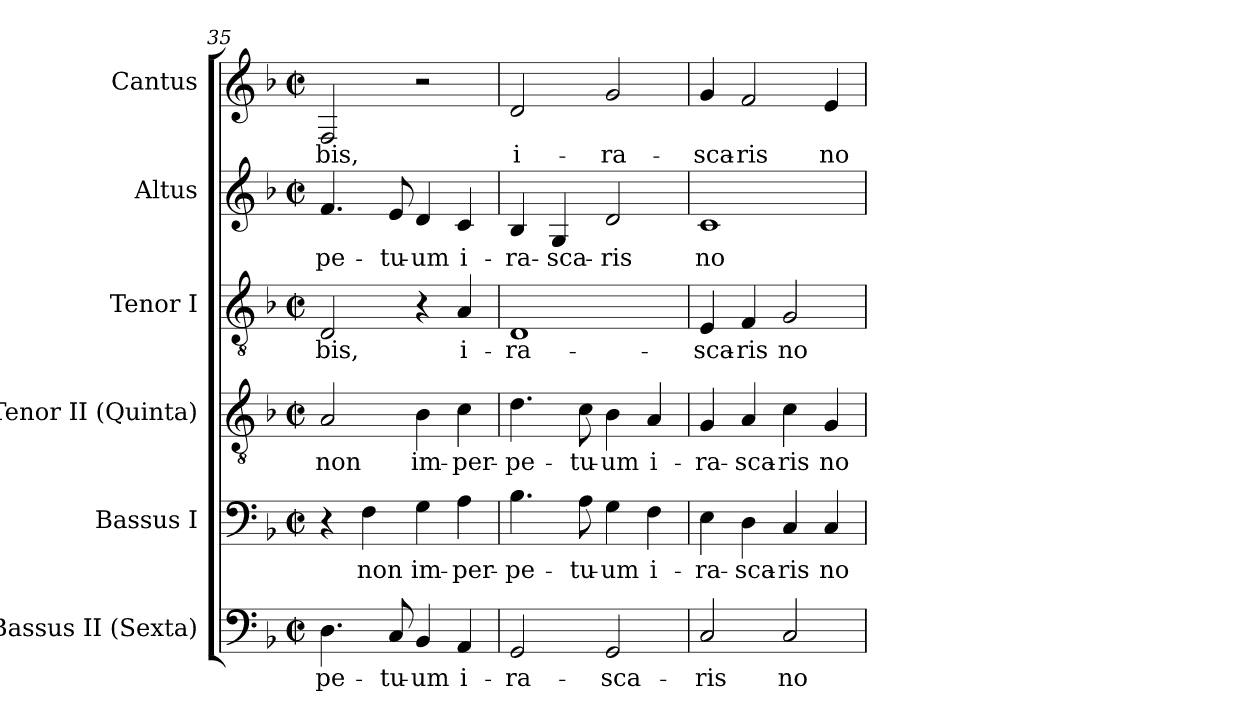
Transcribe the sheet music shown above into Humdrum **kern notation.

**kern	**text	**kern	**text	**kern	**text	**kern	**text	**kern	**text	**kern	**text
*part6	*part6	*part5	*part5	*part4	*part4	*part3	*part3	*part2	*part2	*part1	*part1
*staff6	*staff6	*staff5	*staff5	*staff4	*staff4	*staff3	*staff3	*staff2	*staff2	*staff1	*staff1
*I"Bassus II (Sexta)	*	*I"Bassus I	*	*I"Tenor II (Quinta)	*	*I"Tenor I	*	*I"Altus	*	*I"Cantus	*
*I'B.	*	*I'B.	*	*I'T.	*	*I'T.	*	*I'A.	*	*I'A.	*
!!LO:PB:g=z
*clefF4	*	*clefF4	*	*clefGv2	*	*clefGv2	*	*clefG2	*	*clefG2	*
*	*	*	*	*ITrd7c12	*	*ITrd7c12	*	*	*	*	*
*k[b-]	*	*k[b-]	*	*k[b-]	*	*k[b-]	*	*k[b-]	*	*k[b-]	*
*F:	*	*F:	*	*F:	*	*F:	*	*F:	*	*F:	*
*M2/2	*	*M2/2	*	*M2/2	*	*M2/2	*	*M2/2	*	*M2/2	*
*met(c|)	*	*met(c|)	*	*met(c|)	*	*met(c|)	*	*met(c|)	*	*met(c|)	*
=35	=35	=35	=35	=35	=35	=35	=35	=35	=35	=35	=35
!	!LO:LY:b:color=#000000	!	!	!	!	!	!	!	!	!	!
!	!	!	!	!	!LO:LY:b:color=#000000	!	!	!	!	!	!
!	!	!	!	!	!	!	!LO:LY:b:color=#000000	!	!	!	!
!	!	!	!	!	!	!	!	!	!LO:LY:b:color=#000000	!	!
!	!	!	!	!	!	!	!	!	!	!	!LO:LY:b:color=#000000
4.Di\	-pe-	4r	.	2AAi/	non	2DDi/	-bis,	4.fi/	-pe-	2Fi/	-bis,
!	!	!	!LO:LY:b:color=#000000	!	!	!	!	!	!	!	!
.	.	4Fi\	non	.	.	.	.	.	.	.	.
!	!LO:LY:b:color=#000000	!	!	!	!	!	!	!	!	!	!
!	!	!	!	!	!	!	!	!	!LO:LY:b:color=#000000	!	!
8Ci/	-tu-	.	.	.	.	.	.	8ei/	-tu-	.	.
!	!LO:LY:b:color=#000000	!	!	!	!	!	!	!	!	!	!
!	!	!	!LO:LY:b:color=#000000	!	!	!	!	!	!	!	!
!	!	!	!	!	!LO:LY:b:color=#000000	!	!	!	!	!	!
!	!	!	!	!	!	!	!	!	!LO:LY:b:color=#000000	!	!
4BB-i/	-um	4Gi\	im-	4BB-i\	im-	4r	.	4di/	-um	2r	.
!	!LO:LY:b:color=#000000	!	!	!	!	!	!	!	!	!	!
!	!	!	!LO:LY:b:color=#000000	!	!	!	!	!	!	!	!
!	!	!	!	!	!LO:LY:b:color=#000000	!	!	!	!	!	!
!	!	!	!	!	!	!	!LO:LY:b:color=#000000	!	!	!	!
!	!	!	!	!	!	!	!	!	!LO:LY:b:color=#000000	!	!
4AAi/	i-	4Ai\	-per-	4Ci\	-per-	4AAi/	i-	4ci/	i-	.	.
=36	=36	=36	=36	=36	=36	=36	=36	=36	=36	=36	=36
!	!LO:LY:b:color=#000000	!	!	!	!	!	!	!	!	!	!
!	!	!	!LO:LY:b:color=#000000	!	!	!	!	!	!	!	!
!	!	!	!	!	!LO:LY:b:color=#000000	!	!	!	!	!	!
!	!	!	!	!	!	!	!LO:LY:b:color=#000000	!	!	!	!
!	!	!	!	!	!	!	!	!	!LO:LY:b:color=#000000	!	!
!	!	!	!	!	!	!	!	!	!	!	!LO:LY:b:color=#000000
2GGi/	-ra-	4.B-i\	-pe-	4.Di\	-pe-	1DDi	-ra-	4B-i/	-ra-	2di/	i-
!	!	!	!	!	!	!	!	!	!LO:LY:b:color=#000000	!	!
.	.	.	.	.	.	.	.	4Gi/	-sca-	.	.
!	!	!	!LO:LY:b:color=#000000	!	!	!	!	!	!	!	!
!	!	!	!	!	!LO:LY:b:color=#000000	!	!	!	!	!	!
.	.	8Ai\	-tu-	8Ci\	-tu-	.	.	.	.	.	.
!	!LO:LY:b:color=#000000	!	!	!	!	!	!	!	!	!	!
!	!	!	!LO:LY:b:color=#000000	!	!	!	!	!	!	!	!
!	!	!	!	!	!LO:LY:b:color=#000000	!	!	!	!	!	!
!	!	!	!	!	!	!	!	!	!LO:LY:b:color=#000000	!	!
!	!	!	!	!	!	!	!	!	!	!	!LO:LY:b:color=#000000
2GGi/	-sca-	4Gi\	-um	4BB-i\	-um	.	.	2di/	-ris	2gi/	-ra-
!	!	!	!LO:LY:b:color=#000000	!	!	!	!	!	!	!	!
!	!	!	!	!	!LO:LY:b:color=#000000	!	!	!	!	!	!
.	.	4Fi\	i-	4AAi/	i-	.	.	.	.	.	.
=37	=37	=37	=37	=37	=37	=37	=37	=37	=37	=37	=37
!	!LO:LY:b:color=#000000	!	!	!	!	!	!	!	!	!	!
!	!	!	!LO:LY:b:color=#000000	!	!	!	!	!	!	!	!
!	!	!	!	!	!LO:LY:b:color=#000000	!	!	!	!	!	!
!	!	!	!	!	!	!	!LO:LY:b:color=#000000	!	!	!	!
!	!	!	!	!	!	!	!	!	!LO:LY:b:color=#000000	!	!
!	!	!	!	!	!	!	!	!	!	!	!LO:LY:b:color=#000000
2Ci/	-ris	4Ei\	-ra-	4GGi/	-ra-	4EEi/	-sca-	1ci	no-	4gi/	-sca-
!	!	!	!LO:LY:b:color=#000000	!	!	!	!	!	!	!	!
!	!	!	!	!	!LO:LY:b:color=#000000	!	!	!	!	!	!
!	!	!	!	!	!	!	!LO:LY:b:color=#000000	!	!	!	!
!	!	!	!	!	!	!	!	!	!	!	!LO:LY:b:color=#000000
.	.	4Di\	-sca-	4AAi/	-sca-	4FFi/	-ris	.	.	2fi/	-ris
!	!LO:LY:b:color=#000000	!	!	!	!	!	!	!	!	!	!
!	!	!	!LO:LY:b:color=#000000	!	!	!	!	!	!	!	!
!	!	!	!	!	!LO:LY:b:color=#000000	!	!	!	!	!	!
!	!	!	!	!	!	!	!LO:LY:b:color=#000000	!	!	!	!
2Ci/	no-	4Ci/	-ris	4Ci\	-ris	2GGi/	no-	.	.	.	.
!	!	!	!LO:LY:b:color=#000000	!	!	!	!	!	!	!	!
!	!	!	!	!	!LO:LY:b:color=#000000	!	!	!	!	!	!
!	!	!	!	!	!	!	!	!	!	!	!LO:LY:b:color=#000000
.	.	4Ci/	no-	4GGi/	no-	.	.	.	.	4ei/	no-
=	=	=	=	=	=	=	=	=	=	=	=
*-	*-	*-	*-	*-	*-	*-	*-	*-	*-	*-	*-
